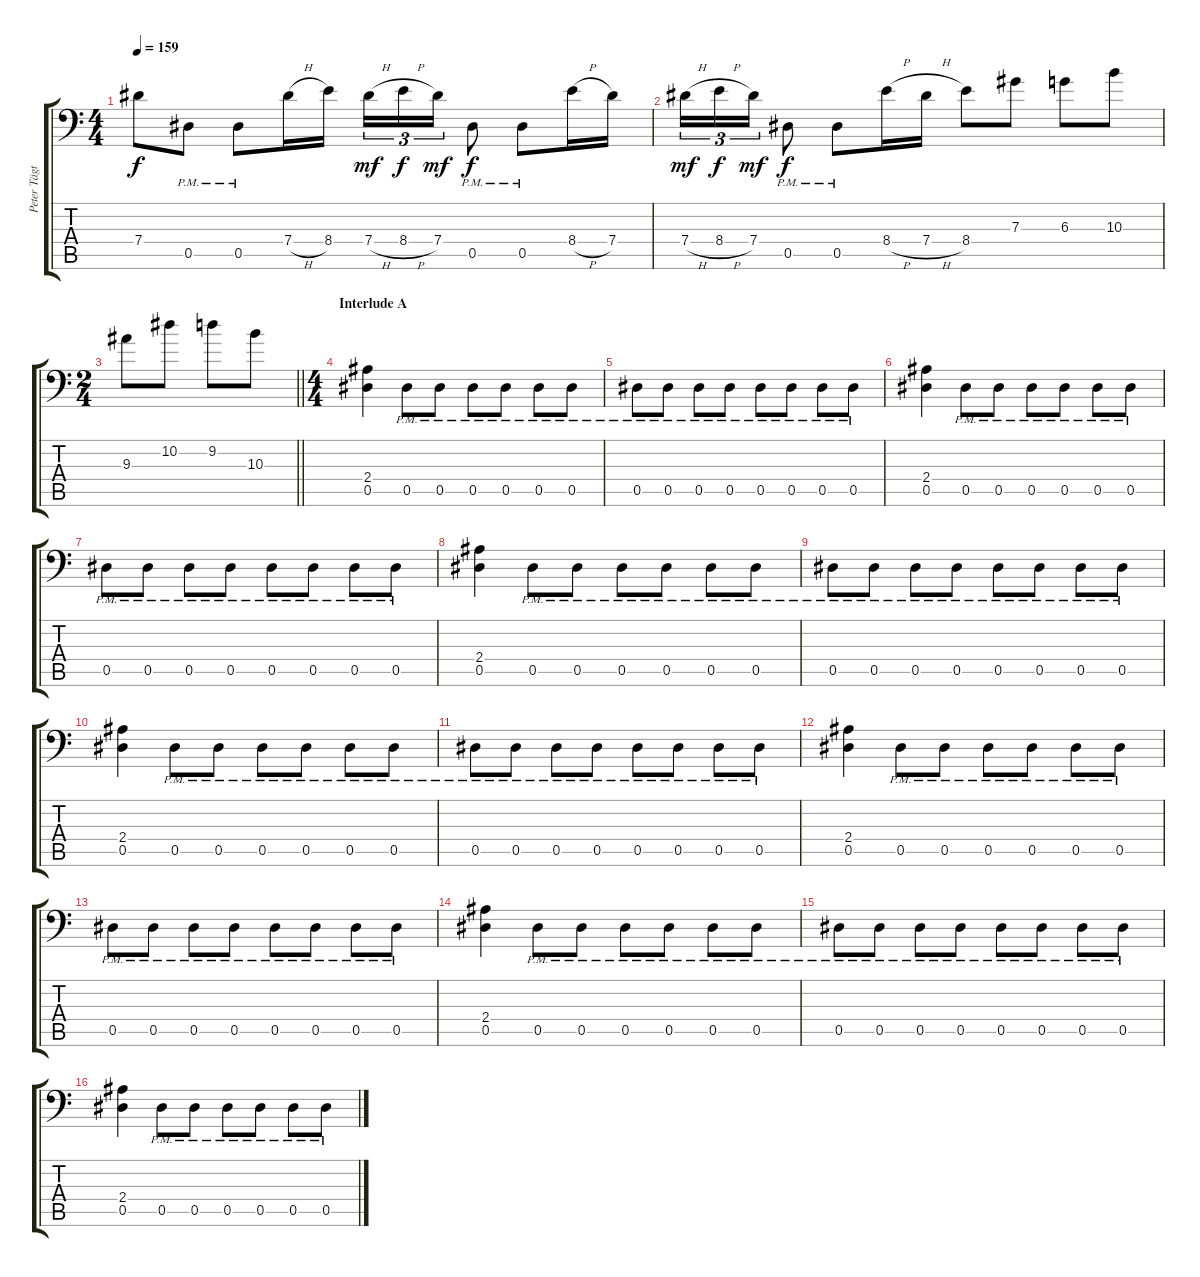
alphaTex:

\track ("Peter Tägtgren (Rythm 1)" "Peter Tägt") {instrument distortionguitar}
\staff {score tabs}
\tuning (Bb3 F3 Db3 Ab2 Eb2 Bb1) {hide}
\ts (4 4)
\tempo 159
\clef f4
\ks c
7.4.8{dy f} 0.5{pm}.8 0.5{pm}.8 7.4{h}.16 8.4.16 7.4{h}.16{tu (3 2) dy mf} 8.4{h}.16{tu (3 2) dy f} 7.4.16{tu (3 2) dy mf} 0.5{pm}.8{dy f} 0.5{pm}.8 8.4{h}.16 7.4.16 |
7.4{h}.16{tu (3 2) dy mf} 8.4{h}.16{tu (3 2) dy f} 7.4.16{tu (3 2) dy mf} 0.5{pm}.8{dy f} 0.5{pm}.8 8.4{h}.16 7.4{h}.16 8.4.8 7.3.8 6.3.8 10.3.8 |
\ts (2 4)
\barLineRight lightlight
9.3.8 10.2.8 9.2.8 10.3.8 |
\ts (4 4)
\section ("" "Interlude A")
(2.4 0.5).4 0.5{pm}.8 0.5{pm}.8 0.5{pm}.8 0.5{pm}.8 0.5{pm}.8 0.5{pm}.8 |
0.5{pm}.8 0.5{pm}.8 0.5{pm}.8 0.5{pm}.8 0.5{pm}.8 0.5{pm}.8 0.5{pm}.8 0.5{pm}.8 |
(2.4 0.5).4 0.5{pm}.8 0.5{pm}.8 0.5{pm}.8 0.5{pm}.8 0.5{pm}.8 0.5{pm}.8 |
0.5{pm}.8 0.5{pm}.8 0.5{pm}.8 0.5{pm}.8 0.5{pm}.8 0.5{pm}.8 0.5{pm}.8 0.5{pm}.8 |
(2.4 0.5).4 0.5{pm}.8 0.5{pm}.8 0.5{pm}.8 0.5{pm}.8 0.5{pm}.8 0.5{pm}.8 |
0.5{pm}.8 0.5{pm}.8 0.5{pm}.8 0.5{pm}.8 0.5{pm}.8 0.5{pm}.8 0.5{pm}.8 0.5{pm}.8 |
(2.4 0.5).4 0.5{pm}.8 0.5{pm}.8 0.5{pm}.8 0.5{pm}.8 0.5{pm}.8 0.5{pm}.8 |
0.5{pm}.8 0.5{pm}.8 0.5{pm}.8 0.5{pm}.8 0.5{pm}.8 0.5{pm}.8 0.5{pm}.8 0.5{pm}.8 |
(2.4 0.5).4 0.5{pm}.8 0.5{pm}.8 0.5{pm}.8 0.5{pm}.8 0.5{pm}.8 0.5{pm}.8 |
0.5{pm}.8 0.5{pm}.8 0.5{pm}.8 0.5{pm}.8 0.5{pm}.8 0.5{pm}.8 0.5{pm}.8 0.5{pm}.8 |
(2.4 0.5).4 0.5{pm}.8 0.5{pm}.8 0.5{pm}.8 0.5{pm}.8 0.5{pm}.8 0.5{pm}.8 |
0.5{pm}.8 0.5{pm}.8 0.5{pm}.8 0.5{pm}.8 0.5{pm}.8 0.5{pm}.8 0.5{pm}.8 0.5{pm}.8 |
(2.4 0.5).4 0.5{pm}.8 0.5{pm}.8 0.5{pm}.8 0.5{pm}.8 0.5{pm}.8 0.5{pm}.8
